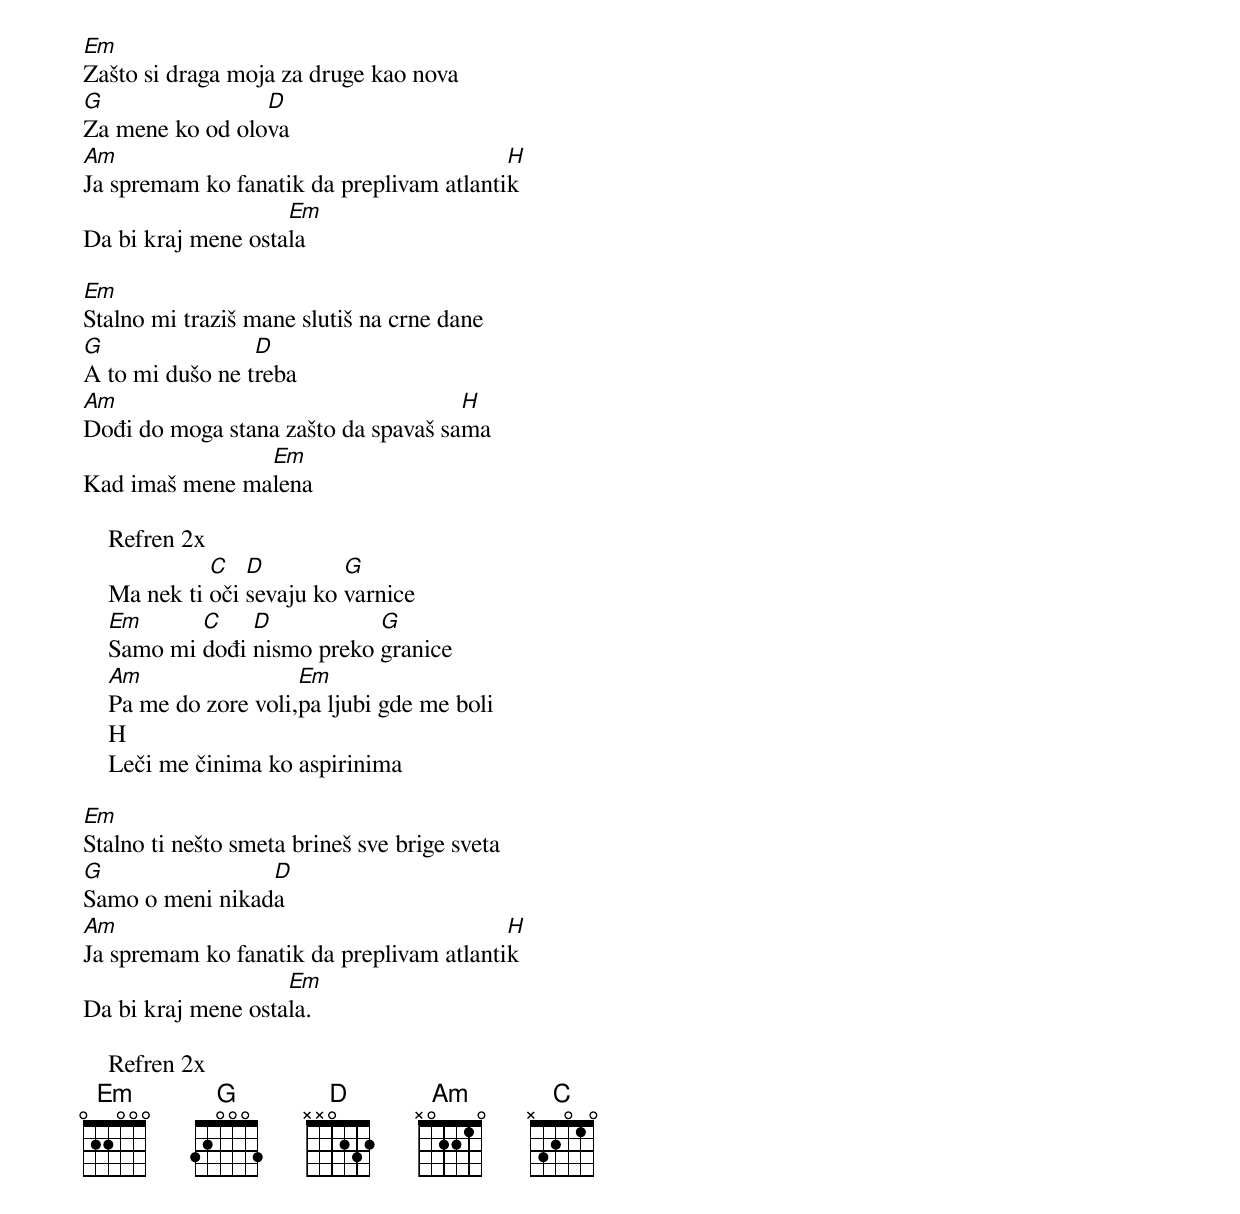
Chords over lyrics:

Em
Zašto si draga moja za druge kao nova
G                D
Za mene ko od olova
Am                                        H
Ja spremam ko fanatik da preplivam atlantik
                    Em
Da bi kraj mene ostala

Em
Stalno mi traziš mane slutiš na crne dane
G                D
A to mi dušo ne treba
Am                                   H
Dođi do moga stana zašto da spavaš sama
                Em
Kad imaš mene malena

    Refren 2x
              C   D         G
    Ma nek ti oči sevaju ko varnice
    Em      C    D           G
    Samo mi dođi nismo preko granice
    Am                 Em
    Pa me do zore voli,pa ljubi gde me boli
    H
    Leči me činima ko aspirinima

Em
Stalno ti nešto smeta brineš sve brige sveta
G                D
Samo o meni nikada
Am                                        H
Ja spremam ko fanatik da preplivam atlantik
                    Em
Da bi kraj mene ostala.

    Refren 2x
